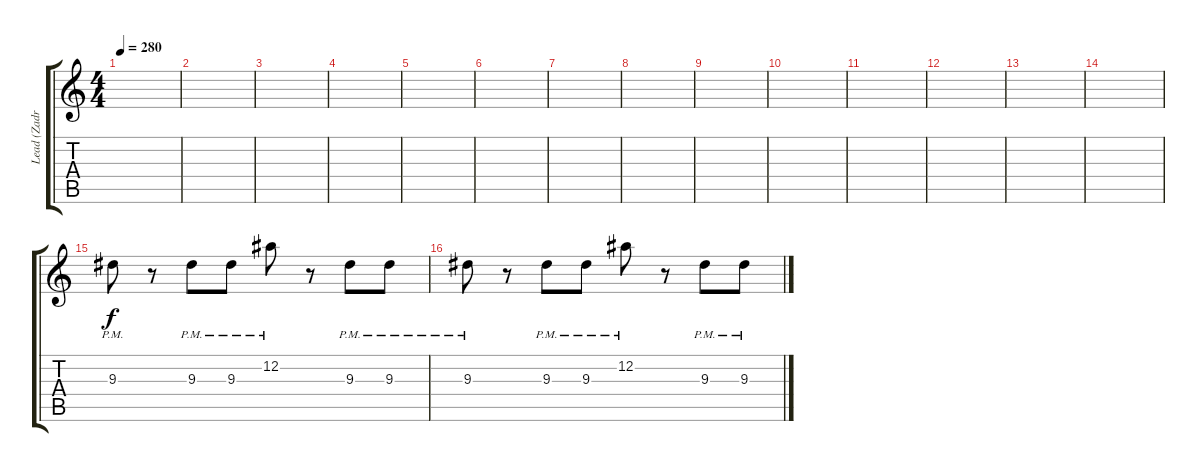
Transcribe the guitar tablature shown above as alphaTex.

\track ("Lead (Zadrock)" "Lead (Zadr") {instrument overdrivenguitar}
\staff {score tabs}
\tuning (Eb4 Bb3 Gb3 Db3 Ab2 Eb2) {hide}
\ts (4 4)
\tempo 280
\clef g2
\ks c
|
|
|
|
|
|
|
|
|
|
|
|
|
|
9.3{pm}.8 r.8 9.3{pm}.8 9.3{pm}.8 12.2{pm}.8 r.8 9.3{pm}.8 9.3{pm}.8 |
9.3{pm}.8 r.8 9.3{pm}.8 9.3{pm}.8 12.2{pm}.8 r.8 9.3{pm}.8 9.3{pm}.8
